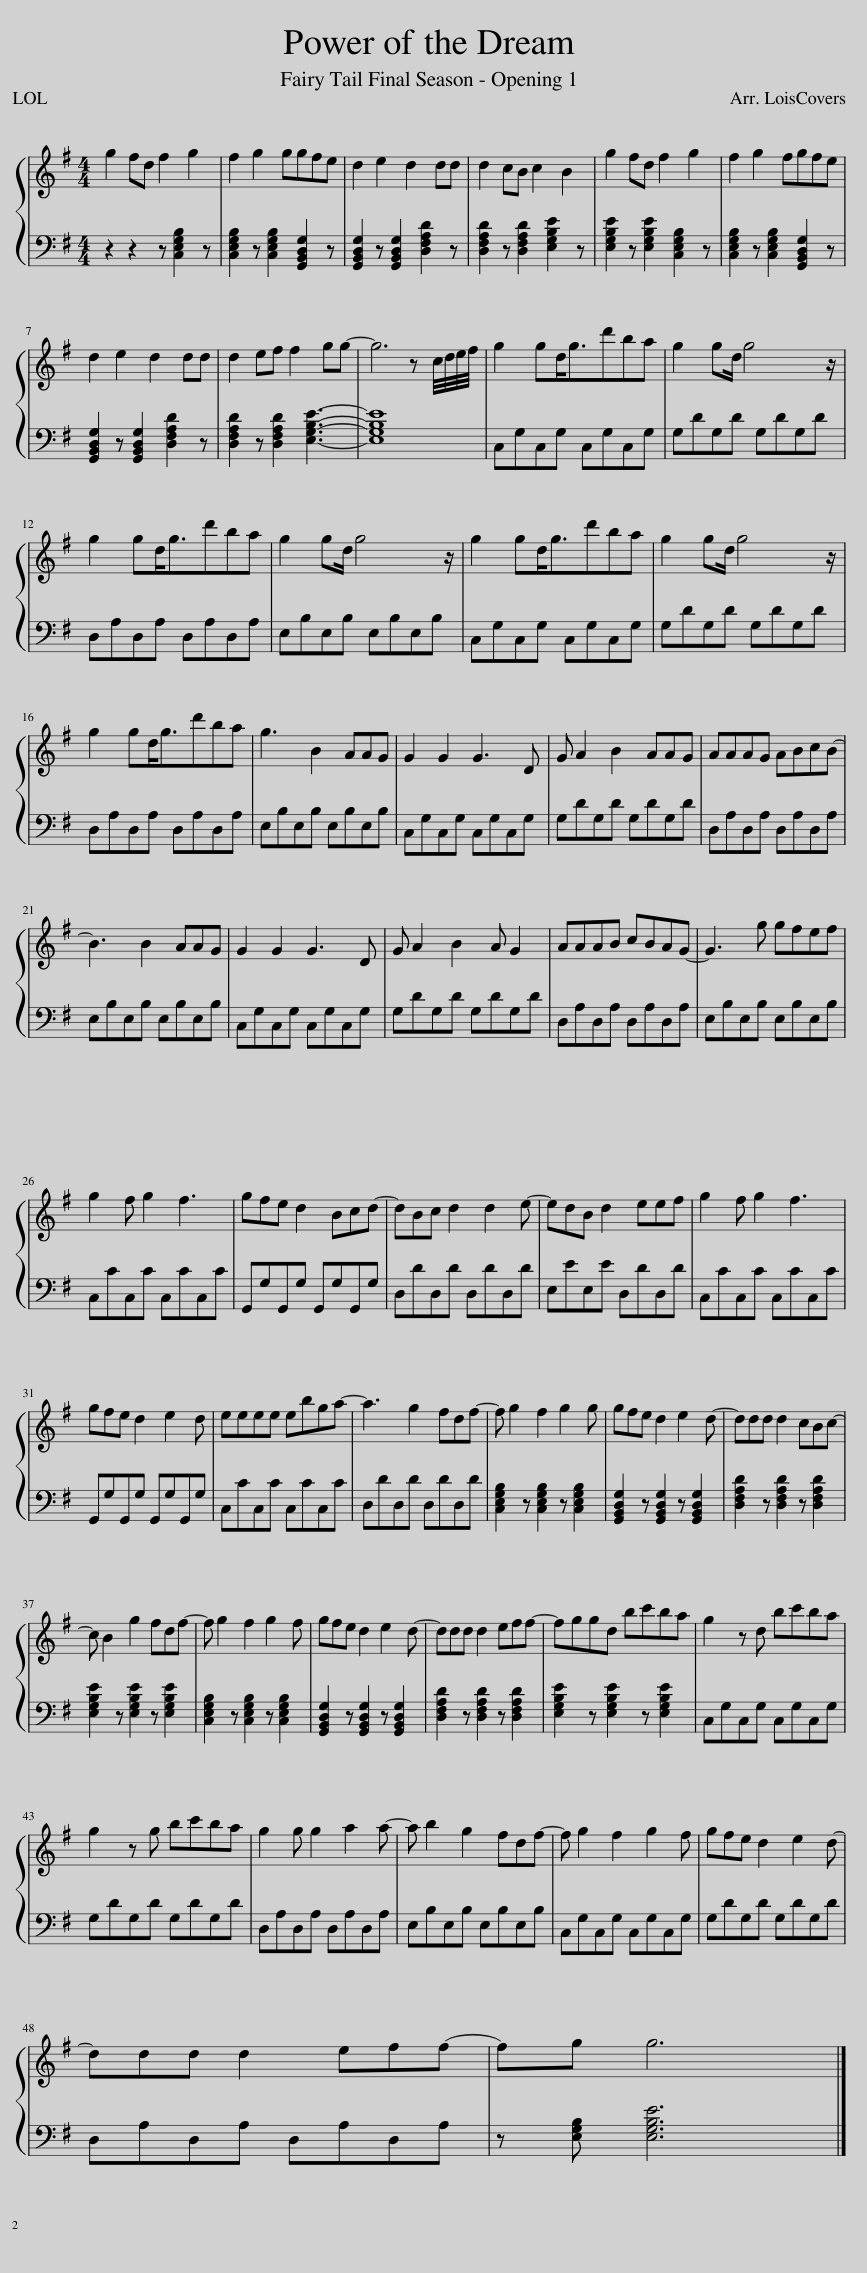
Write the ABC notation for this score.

X:1
%%score { 1 | 2 }
L:1/8
M:4/4
I:linebreak $
K:G
V:1 treble
V:2 bass
V:1
 g2 fd f2 g2 | f2 g2 ggfe | d2 e2 d2 dd | d2 cB c2 B2 | g2 fd f2 g2 | %5
 f2 g2 fgfe |$ d2 e2 d2 dd | d2 ef f2 gg- | g6 z c/4d/4e/4f/4 | g2 gd<gd'ba | %10
 g2 gd/ g4 z/ |$ g2 gd<gd'ba | g2 gd/ g4 z/ | g2 gd<gd'ba | g2 gd/ g4 z/ |$ %15
 g2 gd<gd'ba | g3 B2 AAG | G2 G2 G3 D | G A2 B2 AAG | AAAG ABcB- |$ %20
 B3 B2 AAG | G2 G2 G3 D | G A2 B2 A G2 | AAAB cBAG- | G3 g gfef |$ %25
 g2 f g2 f3 | gfe d2 Bcd- | dBc d2 d2 e- | edB d2 eef | g2 f g2 f3 |$ %30
 gfe d2 e2 d | eeee ebga- | a3 g2 fdf- | f g2 f2 g2 g | gfe d2 e2 d- | %35
 ddd d2 cBc- |$ c B2 g2 fdf- | f g2 f2 g2 f | gfe d2 e2 d- | ddd d2 eff- | %40
 fggd bc'ba | g2 z d bc'ba |$ g2 z g bc'ba | g2 g g2 a2 a- | a b2 g2 fdf- | %45
 f g2 f2 g2 f | gfe d2 e2 d- |$ ddd d2 eff- | fg g6 |] %49
V:2
 z2 z2 z [C,E,G,B,]2 z | [C,E,G,B,]2 z [C,E,G,B,]2 [G,,B,,D,G,]2 z | [G,,B,,D,G,]2 z [G,,B,,D,G,]2 [D,F,A,D]2 z | [D,F,A,D]2 z [D,F,A,D]2 [E,G,B,E]2 z | [E,G,B,E]2 z [E,G,B,E]2 [C,E,G,B,]2 z | %5
 [C,E,G,B,]2 z [C,E,G,B,]2 [G,,B,,D,G,]2 z |$ [G,,B,,D,G,]2 z [G,,B,,D,G,]2 [D,F,A,D]2 z | [D,F,A,D]2 z [D,F,A,D]2 [E,G,B,E]3- | [E,G,B,E]8 | C,G,C,G, C,G,C,G, | %10
 G,DG,D G,DG,D |$ D,A,D,A, D,A,D,A, | E,B,E,B, E,B,E,B, | C,G,C,G, C,G,C,G, | G,DG,D G,DG,D |$ %15
 D,A,D,A, D,A,D,A, | E,B,E,B, E,B,E,B, | C,G,C,G, C,G,C,G, | G,DG,D G,DG,D | D,A,D,A, D,A,D,A, |$ %20
 E,B,E,B, E,B,E,B, | C,G,C,G, C,G,C,G, | G,DG,D G,DG,D | D,A,D,A, D,A,D,A, | E,B,E,B, E,B,E,B, |$ %25
 C,CC,C C,CC,C | G,,G,G,,G, G,,G,G,,G, | D,DD,D D,DD,D | E,EE,E D,DD,D | C,CC,C C,CC,C |$ %30
 G,,G,G,,G, G,,G,G,,G, | C,CC,C C,CC,C | D,DD,D D,DD,D | [C,E,G,B,]2 z [C,E,G,B,]2 z [C,E,G,B,]2 | [G,,B,,D,G,]2 z [G,,B,,D,G,]2 z [G,,B,,D,G,]2 | %35
 [D,F,A,D]2 z [D,F,A,D]2 z [D,F,A,D]2 |$ [E,G,B,E]2 z [E,G,B,E]2 z [E,G,B,E]2 | [C,E,G,B,]2 z [C,E,G,B,]2 z [C,E,G,B,]2 | [G,,B,,D,G,]2 z [G,,B,,D,G,]2 z [G,,B,,D,G,]2 | [D,F,A,D]2 z [D,F,A,D]2 z [D,F,A,D]2 | %40
 [E,G,B,E]2 z [E,G,B,E]2 z [E,G,B,E]2 | C,G,C,G, C,G,C,G, |$ G,DG,D G,DG,D | D,A,D,A, D,A,D,A, | E,B,E,B, E,B,E,B, | %45
 C,G,C,G, C,G,C,G, | G,DG,D G,DG,D |$ D,A,D,A, D,A,D,A, | z [E,G,B,] [E,G,B,E]6 |] %49
